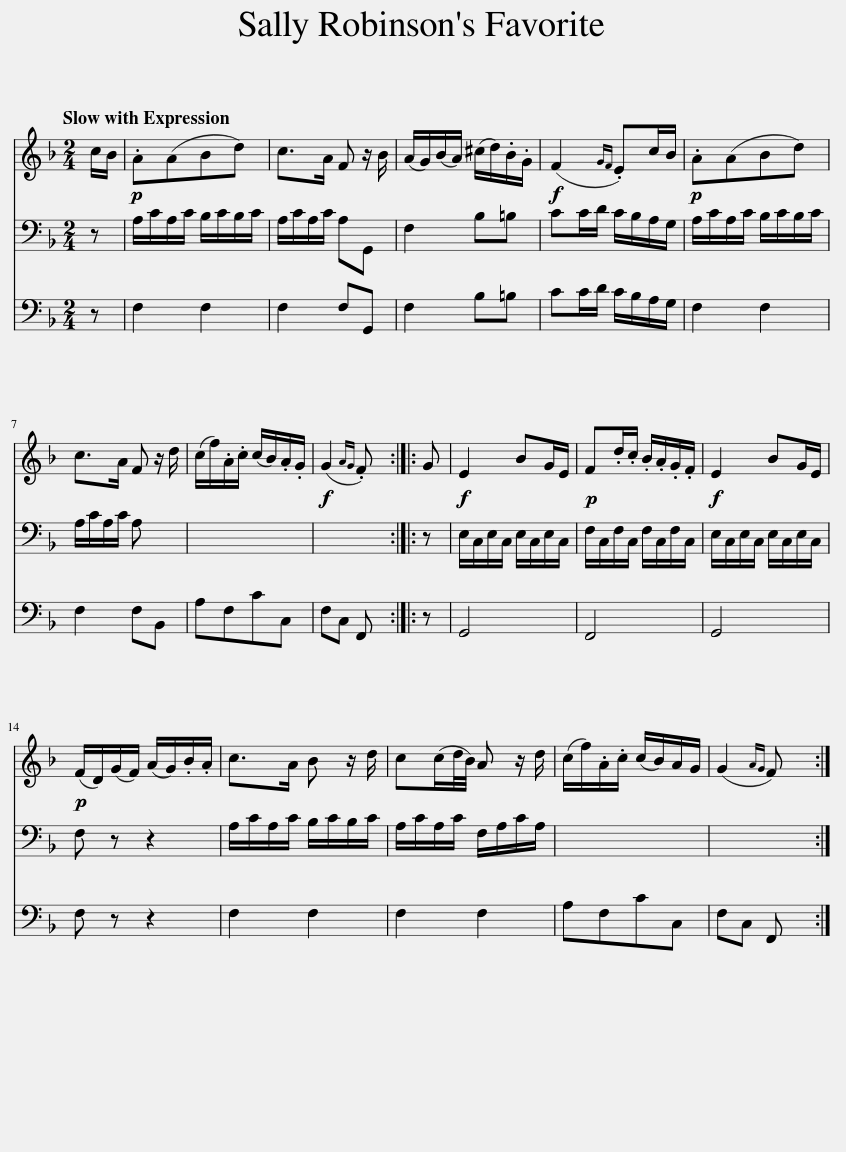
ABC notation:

X:1
%%score 1 2 3
L:1/8
Q:1/4=120
M:2/4
I:linebreak $
K:F
V:1 treble
V:2 bass
V:3 bass
V:1
 c/B/ |!p! .A(ABd) | c>A F z/ B/ | (A/G/)(B/A/) (^c/d/).B/.G/ |!f! (F2{GF} .E)c/B/ | %5
!p! .A(ABd) |$ c>A F z/ d/ | (c/f/).A/.c/ (c/B/).A/.G/ |!f! (G2{AG} .F) x :: G | %10
!f! E2 BG/E/ |!p! F.d/.c/ .B/.A/.G/.F/ |!f! E2 BG/E/ |$!p! (F/D/)(G/F/) (A/G/).B/.A/ | c>A B z/ d/ | %15
 c(c/d/4B/4) A z/ d/ | (c/f/).A/.c/ (c/B/)A/G/ | (G2{AG} F) x :| %18
V:2
 z | A,/C/A,/C/ B,/C/B,/C/ | A,/C/A,/C/ A,G,, | F,2 B,=B, | CC/D/ C/B,/A,/G,/ | %5
 A,/C/A,/C/ B,/C/B,/C/ |$ A,/C/A,/C/ A, x | x4 | x4 :: z | %10
 E,/C,/E,/C,/ E,/C,/E,/C,/ | F,/C,/F,/C,/ F,/C,/F,/C,/ | E,/C,/E,/C,/ E,/C,/E,/C,/ |$ F, z z2 | A,/C/A,/C/ B,/C/B,/C/ | %15
 A,/C/A,/C/ F,/A,/C/A,/ | x4 | x4 :| %18
V:3
 z | F,2 F,2 | F,2 F,G,, | F,2 B,=B, | CC/D/ C/B,/A,/G,/ | %5
 F,2 F,2 |$ F,2 F,B,, | A,F,CC, | F,C, F,, x :: z | %10
 G,,4 | F,,4 | G,,4 |$ F, z z2 | F,2 F,2 | %15
 F,2 F,2 | A,F,CC, | F,C, F,, x :| %18
